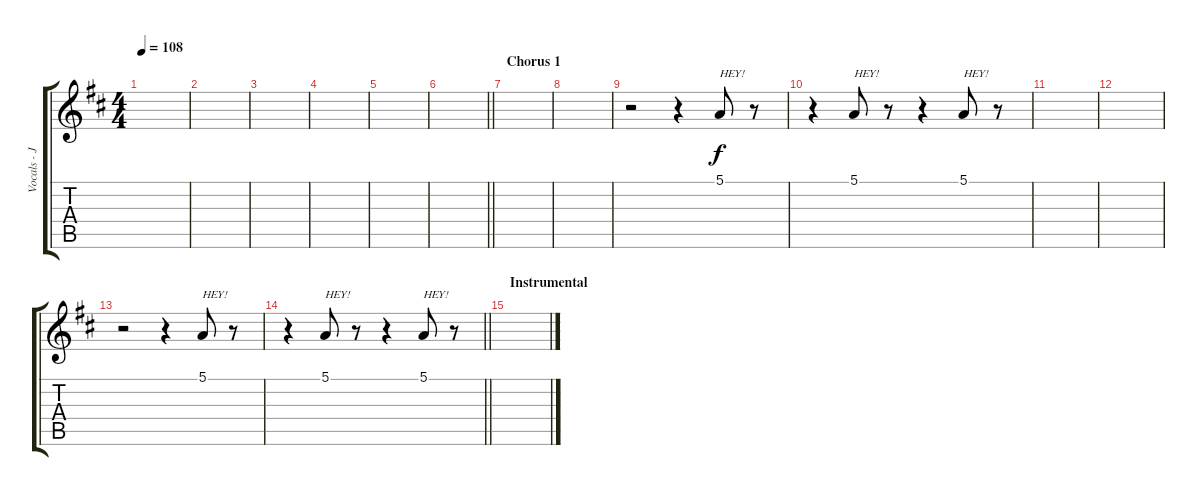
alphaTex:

\track ("Vocals - James Johnston" "Vocals - J") {instrument altosax}
\staff {score tabs}
\tuning (E4 B3 G3 D3 A2 E2) {hide}
\ts (4 4)
\tempo 108
\clef g2
\ks d
|
|
|
|
|
\barLineRight lightlight
|
\section ("" "Chorus 1")
|
|
r.2 r.4 5.1.8{txt "HEY!"} r.8 |
r.4 5.1.8{txt "HEY!"} r.8 r.4 5.1.8{txt "HEY!"} r.8 |
|
|
r.2 r.4 5.1.8{txt "HEY!"} r.8 |
\barLineRight lightlight
r.4 5.1.8{txt "HEY!"} r.8 r.4 5.1.8{txt "HEY!"} r.8 |
\section ("" "Instrumental")
